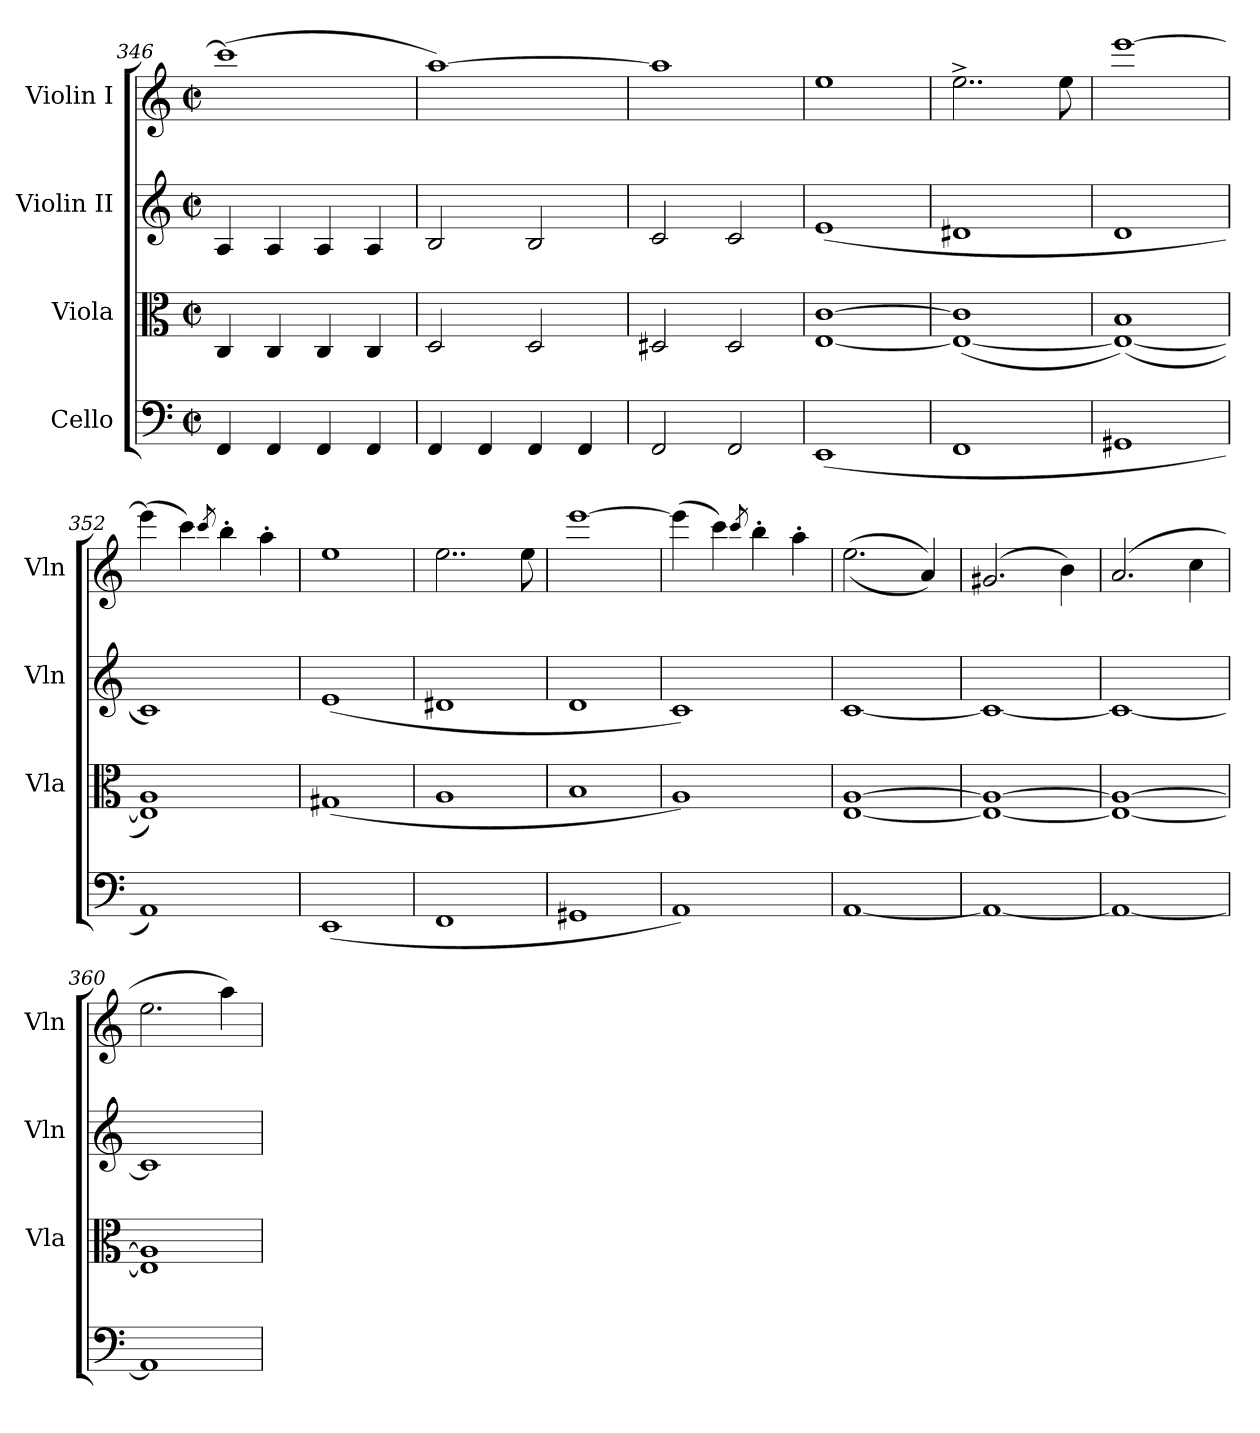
**kern	**kern	**kern	**kern
*part4	*part3	*part2	*part1
*staff4	*staff3	*staff2	*staff1
*I"Cello	*I"Viola	*I"Violin II	*I"Violin I
*	*I'Vla	*I'Vln	*I'Vln
*clefF4	*clefC3	*clefG2	*clefG2
*k[]	*k[]	*k[]	*k[]
*M2/2	*M2/2	*M2/2	*M2/2
*met(c|)	*met(c|)	*met(c|)	*met(c|)
=346	=346	=346	=346
4FF/	4C/	4A/	(>1ccc]
4FF/	4C/	4A/	.
4FF/	4C/	4A/	.
4FF/	4C/	4A/	.
=347	=347	=347	=347
4FF/	2D/	2B/	[1aa)
4FF/	.	.	.
4FF/	2D/	2B/	.
4FF/	.	.	.
=348	=348	=348	=348
2FF/	2D#X/	2c/	1aa]
2FF/	2D#/	2c/	.
=349	=349	=349	=349
(>1EE	[1E [1c	(>1e	1ee
=350	=350	=350	=350
1FF	(>1E_ 1c]	1d#X	2..ee^\
.	.	.	8ee\
=351	=351	=351	=351
1GG#X	(>1E_ 1B)	1d	[1eee
=352	=352	=352	=352
1AA)	1E] 1A)	1c)	(>4eee\]
.	.	.	4ccc\)
.	.	.	8qccc/
.	.	.	4bb'\
.	.	.	4aa'\
=353	=353	=353	=353
(>1EE	(>1G#X	(>1e	1ee
=354	=354	=354	=354
1FF	1A	1d#X	2..ee\
.	.	.	8ee\
=355	=355	=355	=355
1GG#X	1B	1d	[1eee
!!LO:PB:g=z
=356	=356	=356	=356
1AA)	1A)	1c)	(>4eee\]
.	.	.	4ccc\)
.	.	.	8qccc/
.	.	.	4bb'\
.	.	.	4aa'\
=357	=357	=357	=357
[1AA	[1E [1A	[1c	(>(>2.ee\
.	.	.	4a/))
=358	=358	=358	=358
1AA_	1E_ 1A_	1c_	(>2.g#X/
.	.	.	4b\)
=359	=359	=359	=359
1AA_	1E_ 1A_	1c_	(>2.a/
.	.	.	4cc\
=360	=360	=360	=360
1AA]	1E] 1A]	1c]	2.ee\
.	.	.	4aa\)
=	=	=	=
*-	*-	*-	*-
